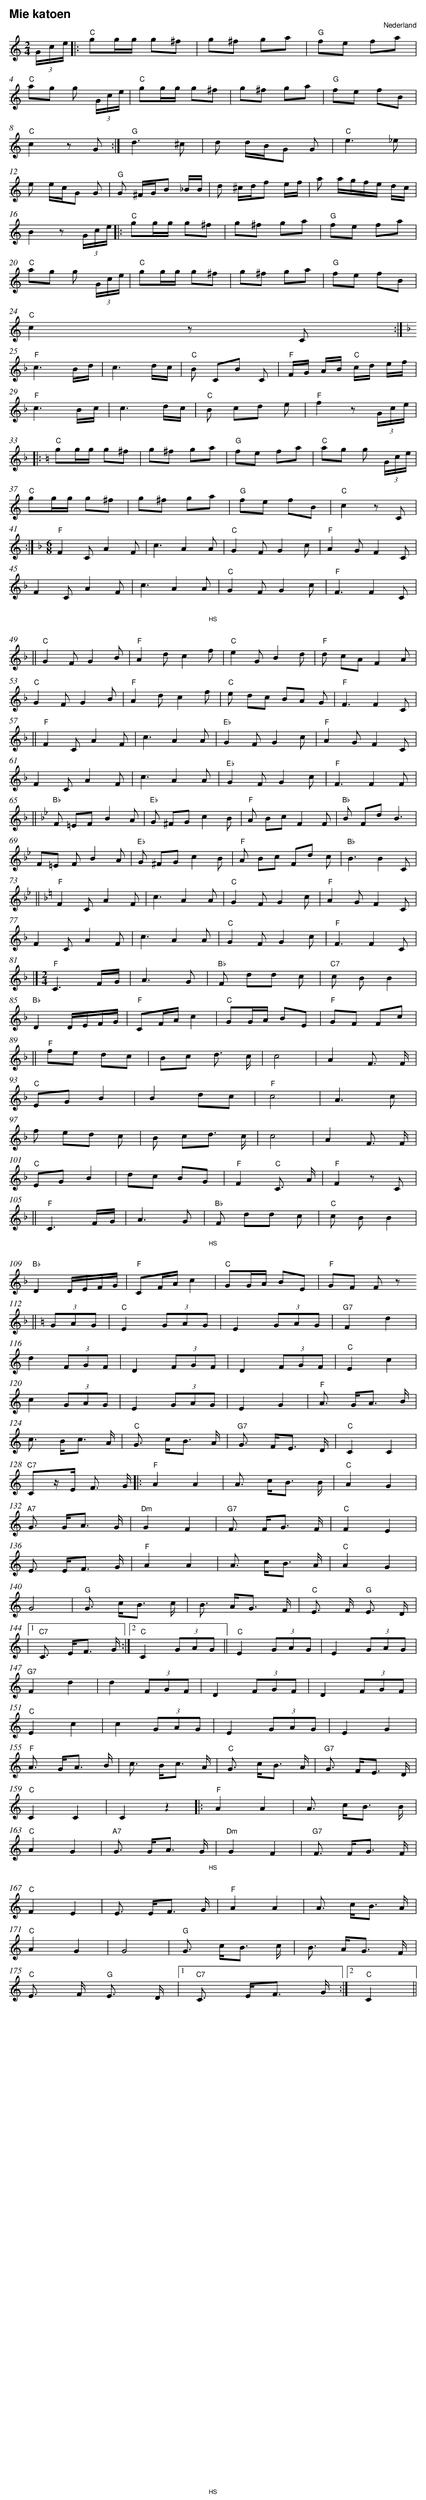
X:1
T:Mie katoen
O:Nederland
M:2/4
L:1/8
Q:1/4=
K:C
V:1
(3G/c/e/  |:"C" gg/g/ g^f |g^f ga |"G" fe fa |
"C" ag g (3G/c/e/ |"C" gg/g/ g^f |g^f ga |"G" fe fB |
"C" c2 zG :|"G" d3 ^c|d d/B/G G|"C" e3 _e|
e e/c/G G|"G" G ^F/G/B _B/B/|d ^c/d/f e/f/|a a/g/f/e/ d/c/|
B2 z (3G/c/e/  |:"C" gg/g/ g^f |g^f ga |"G" fe fa |
"C" ag g (3G/c/e/ |"C" gg/g/ g^f |g^f ga |"G" fe fB |
"C" c2 zC :|
K:F
"F" c3 B/d/|c3 d/c/|"C" B CB C|"F" F/G/ A/B/"C" c/d/ e/f/|
"F" c3 B/c/|c3 d/c/|"C" B cd e|"F" f2 z (3G/c/e/ |
|:
K:C
"C" gg/g/ g^f |g^f ga |"G" fe fa |"C" ag g (3G/c/e/ |
"C" gg/g/ g^f |g^f ga |"G" fe fB |"C" c2 zC |
:|
M:6/8
K:F
"F" F2 CA2 F|c3 A2 A|"C" G2 FG2 c|"F" A2 GF2 C|
F2 CA2 F|c3 A2 A|"C" G2 FG2 c|"F" F3 F2 C|
||"C" G2 FG2 B|"F" A2 dc2 f|"C" e2 GB2 d|"F" d cA F2 A|
"C" G2 FG2 B|"F" A2 dc2 f|"C" e dc BA G|"F" F3 F2 C|
||"F" F2 CA2 F|c3 A2 A|"Eb" G2 FG2 c|"F" A2 GF2 C|
F2 CA2 F|c3 A2 A|"Eb" G2 FG2 c|"F" F3 F2 F|
||
K:Bb
"Bb" F =EF B2 A|"Eb" G ^FG c2 B|"F" A Bc F2 F|"Bb" B Fd B3 |
F=E FB2 A|"Eb" G ^FG c2 B|"F" A Bc Fd c|"Bb" B3 B2 C|
||
K:F
"F" F2 CA2 F|c3 A2 A|"C" G2 FG2 c|"F" A2 GF2 C|
F2 CA2 F|c3 A2 A|"C" G2 FG2 c|"F" F3 F2 C|
|]
M:2/4
"F" C3 F/G/|A3 G|"Bb" F dd c|"C7" c BB2 |
"Bb" D2 D/E/F/G/ |"F" CF/A/ c2 |"C" GG/A/ BE |"F" GF Fc |
||"F" fe dc |Bc d3/2 c/|c4 |A2 F3/2 F/|
"C" EG B2 |B2 dc |"F" c4 |A3 c|
f ed c|B cd3/2 c/|c4 |A2 F3/2 F/|
"C" EG B2 |dc BG |"F" F2 "C" C3/2 A/|"F" F2 zC |
||"F" C3 F/G/|A3 G|"Bb" F dd c|"C" c BB2 |
"Bb" D2 D/E/F/G/ |"F" CF/A/ c2 |"C" GG/A/ BE |"F" GF Fz
||
K:C
(3GAG |"C" E2  (3GAG |E2  (3GAG |"G7" F2 d2 |
d2  (3FGF |D2  (3FGF |D2  (3FGF |"C" E2 c2 |
c2  (3GAG |E2  (3GAG |E2 G2 |"F" A3/2 G/A3/2 B/|
c3/2 B/c3/2 A/|"C" G3/2 c/B3/2 A/|"G7" G3/2 F/E3/2 D/|"C" C2 C2 |
"C7" Cz/E/ F3/2 G/ |:"F" A2 A2 |A3/2 c/B3/2 B/|"C" A2 G2 |
"A7" G3/2 G/A3/2 G/|"Dm" G2 F2 |"G7" F3/2 F/G3/2 F/|"C" F2 E2 |
E3/2 E/F3/2 G/|"F" A2 A2 |A3/2 c/B3/2 A/|"C" A2 G2 |
G4 |"G" G3/2 c/B3/2 c/|B3/2 A/G3/2 F/|"C" E3/2 F/"G" E3/2 D/|
|1 "C7" C3/2 E/F3/2 G/:|2 "C" C2  (3GAG ||"C" E2  (3GAG |E2  (3GAG |
"G7" F2 d2 |d2  (3FGF |D2  (3FGF |D2  (3FGF |
"C" E2 c2 |c2  (3GAG |E2  (3GAG |E2 G2 |
"F" A3/2 G/A3/2 B/|c3/2 B/c3/2 A/|"C" G3/2 c/B3/2 A/|"G7" G3/2 F/E3/2 D/|
"C" C2 C2 |C2 z2 || |:"F" A2 A2 |A3/2 c/B3/2 B/|
"C" A2 G2 |"A7" G3/2 G/A3/2 G/|"Dm" G2 F2 |"G7" F3/2 F/G3/2 F/|
"C" F2 E2 |E3/2 E/F3/2 G/|"F" A2 A2 |A3/2 c/B3/2 A/|
"C" A2 G2 |G4 |"G" G3/2 c/B3/2 c/|B3/2 A/G3/2 F/|
"C" E3/2 F/"G" E3/2 D/|1 "C7" C3/2 E/F3/2 G/:|2 "C" C2 ||
